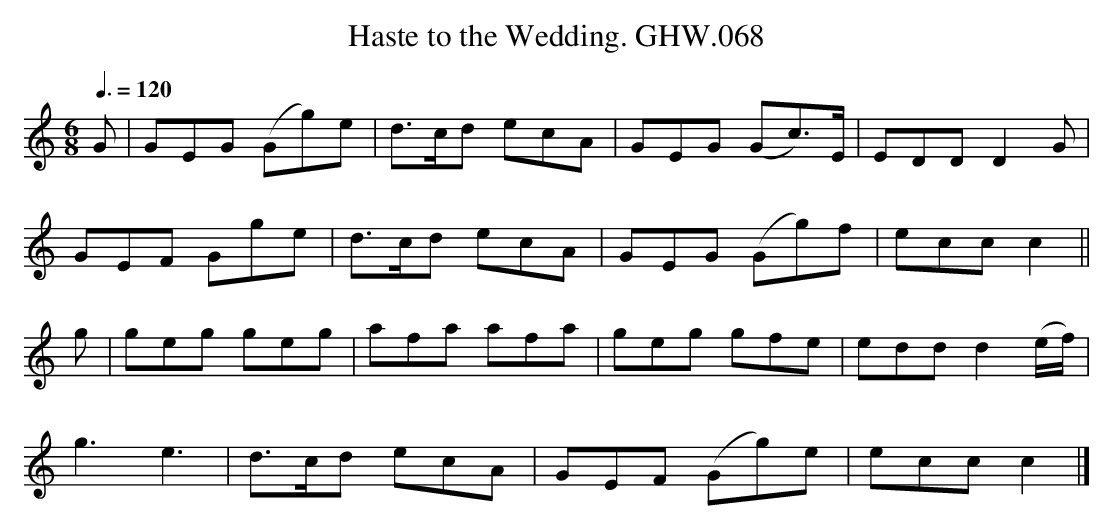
X:1
T:Haste to the Wedding. GHW.068
M:6/8
L:1/8
Q:3/8=120
K:C
G|GEG (Gg)e|d>cd ecA|GEG (Gc)>E|EDD D2G|
GEF Gge|d>cd ecA|GEG (Gg)f|ecc c2||
g|geg geg|afa afa|geg gfe|edd d2 (e/f/)|
g3e3|d>cd ecA|GEF (Gg)e|ecc c2|]
